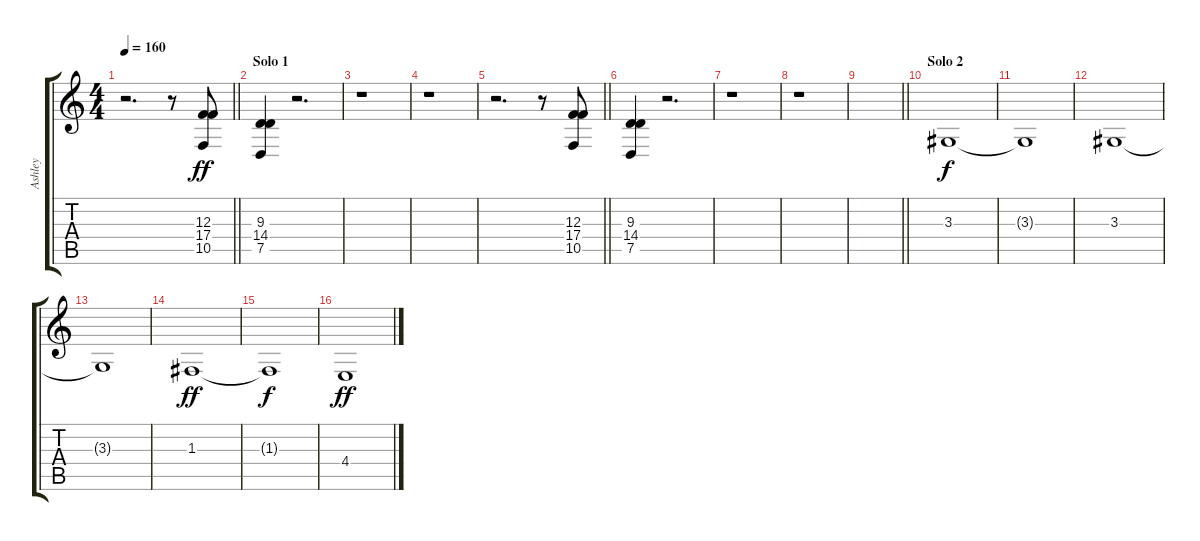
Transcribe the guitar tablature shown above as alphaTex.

\track ("Ashley" "Ashley") {instrument orchestrahit}
\staff {score tabs}
\tuning (D4 A3 F3 C3 G2 D2) {hide}
\ts (4 4)
\tempo 160
\clef g2
\barLineRight lightlight
\ks c
r.2{d dy f volume 12} r.8 (12.3 17.4 10.5).8{dy ff} |
\section ("" "Solo 1")
(9.3 14.4 7.5).4 r.2{d} |
r.1 |
r.1 |
\barLineRight lightlight
r.2{d} r.8 (12.3 17.4 10.5).8 |
(9.3 14.4 7.5).4 r.2{d} |
r.1 |
r.1 |
\barLineRight lightlight
|
\section ("" "Solo 2")
3.3.1{dy f volume 12 instrument choiraahs} |
3.3{t}.1 |
3.3.1 |
3.3{t}.1 |
1.3.1{dy ff} |
1.3{t}.1{dy f} |
4.4.1{dy ff}
